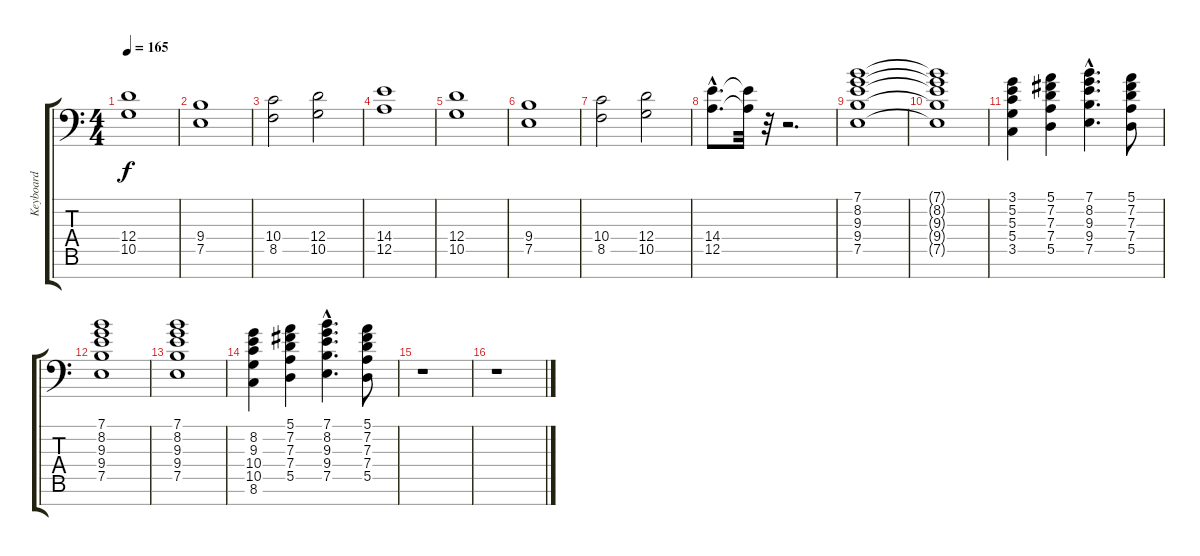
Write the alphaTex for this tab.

\track ("Keyboard" "Keyboard") {instrument fx5brightness}
\staff {score tabs}
\tuning (E4 B3 G3 D3 A2 E2 A1) {hide}
\ts (4 4)
\tempo 165
\clef f4
\ks c
(12.4 10.5).1{dy f} |
(9.4 7.5).1 |
(10.4 8.5).2 (12.4 10.5).2 |
(14.4 12.5).1 |
(12.4 10.5).1 |
(9.4 7.5).1 |
(10.4 8.5).2 (12.4 10.5).2 |
(14.4{hac} 12.5{hac}).8{d} (14.4{t} 12.5{t}).32 r.32 r.2{d} |
(7.1 8.2 9.3 9.4 7.5).1 |
(7.1{t} 8.2{t} 9.3{t} 9.4{t} 7.5{t}).1 |
(3.1 5.2 5.3 5.4 3.5).4 (5.1 7.2 7.3 7.4 5.5).4 (7.1{hac} 8.2{hac} 9.3{hac} 9.4{hac} 7.5{hac}).4{d} (5.1 7.2 7.3 7.4 5.5).8 |
(7.1 8.2 9.3 9.4 7.5).1 |
(7.1 8.2 9.3 9.4 7.5).1 |
(8.2 9.3 10.4 10.5 8.6).4 (5.1 7.2 7.3 7.4 5.5).4 (7.1{hac} 8.2{hac} 9.3{hac} 9.4{hac} 7.5{hac}).4{d} (5.1 7.2 7.3 7.4 5.5).8 |
r.1 |
r.1
